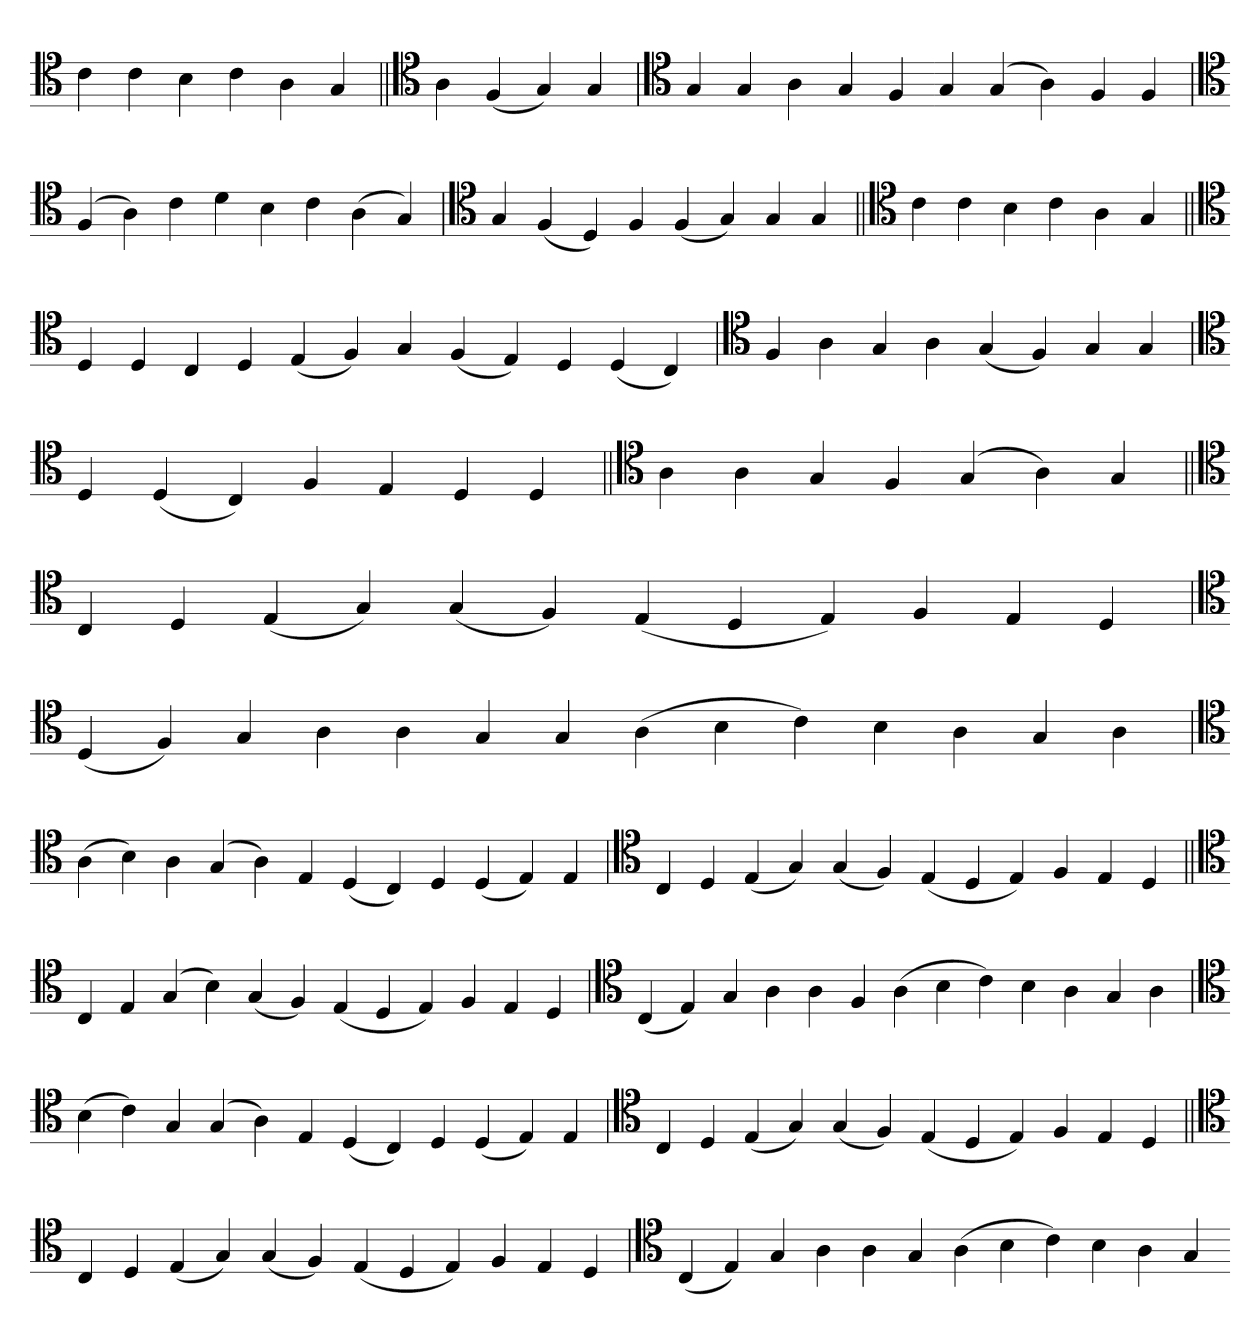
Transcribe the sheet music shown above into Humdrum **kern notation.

**kern
*part1
*staff1
*clefC4
=
4c
4c
4B
4c
4A
4G
=||
*clefC4
4A
(4F
4G)
4G
=`
*clefC4
4G
4G
4A
4G
4F
4G
(4G
4A)
4F
4F
='
*clefC4
(4F
4A)
4c
4d
4B
4c
(4A
4G)
=`
*clefC4
4G
(4F
4D)
4F
(4F
4G)
4G
4G
=||
*clefC4
4c
4c
4B
4c
4A
4G
=||
*clefC4
4D
4D
4C
4D
(4E
4F)
4G
(4F
4E)
4D
(4D
4C)
='
*clefC4
4F
4A
4G
4A
(4G
4F)
4G
4G
=`
*clefC4
4D
(4D
4C)
4F
4E
4D
4D
=||
*clefC4
4A
4A
4G
4F
(4G
4A)
4G
=||
*clefC4
4C
4D
(4E
4G)
(4G
4F)
(4E
4D
4E)
4F
4E
4D
='
*clefC4
(4D
4F)
4G
4A
4A
4G
4G
(4A
4B
4c)
4B
4A
4G
4A
=
*clefC4
(4A
4B)
4A
(4G
4A)
4E
(4D
4C)
4D
(4D
4E)
4E
='
*clefC4
4C
4D
(4E
4G)
(4G
4F)
(4E
4D
4E)
4F
4E
4D
=||
*clefC4
4C
4E
(4G
4B)
(4G
4F)
(4E
4D
4E)
4F
4E
4D
='
*clefC4
(4C
4E)
4G
4A
4A
4F
(4A
4B
4c)
4B
4A
4G
4A
=
*clefC4
(4B
4c)
4G
(4G
4A)
4E
(4D
4C)
4D
(4D
4E)
4E
='
*clefC4
4C
4D
(4E
4G)
(4G
4F)
(4E
4D
4E)
4F
4E
4D
=||
*clefC4
4C
4D
(4E
4G)
(4G
4F)
(4E
4D
4E)
4F
4E
4D
='
*clefC4
(4C
4E)
4G
4A
4A
4G
(4A
4B
4c)
4B
4A
4G
=-
*-
